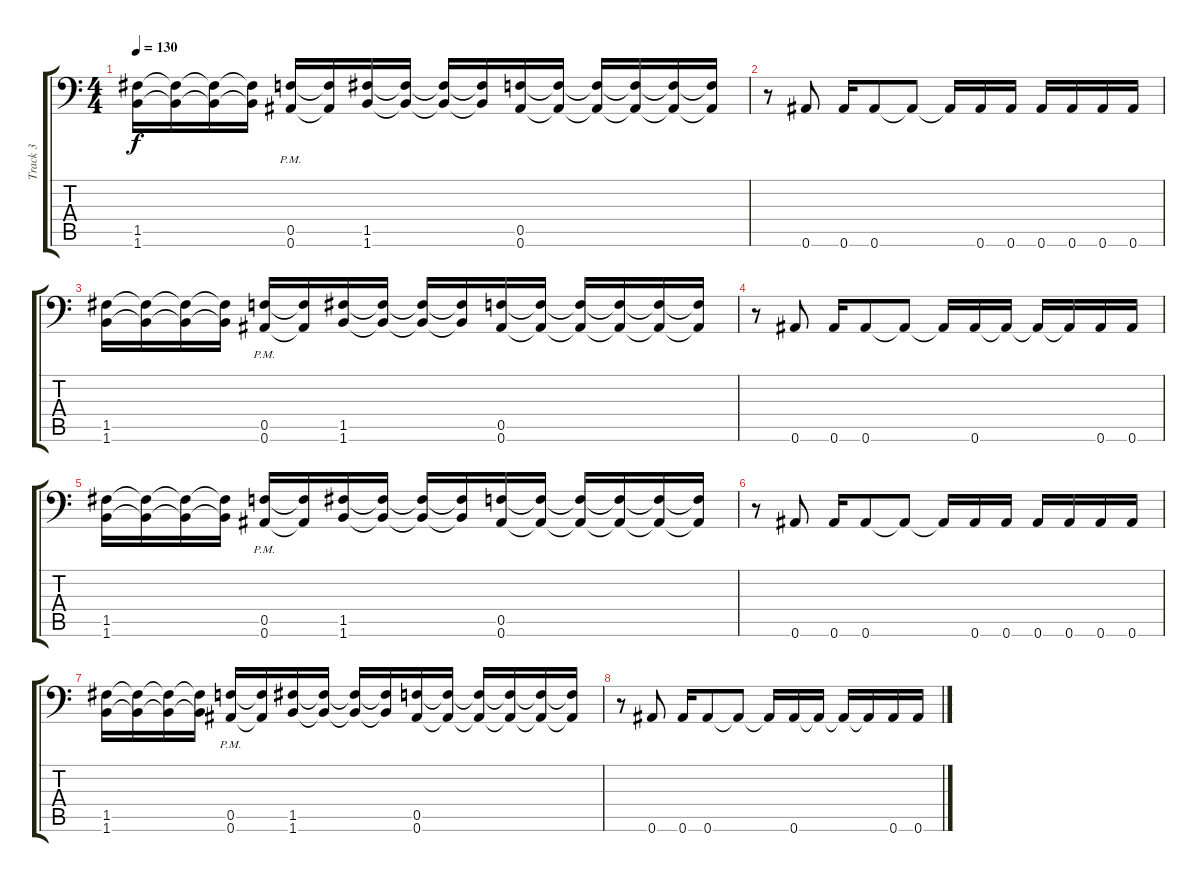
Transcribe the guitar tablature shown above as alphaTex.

\track ("Track 3" "Track 3") {instrument distortionguitar}
\staff {score tabs}
\tuning (C4 G3 Eb3 Bb2 F2 Bb1) {hide}
\ts (4 4)
\tempo 130
\clef f4
\ks c
(1.5 1.6).16{dy f} (1.5{t} 1.6{t}).16 (1.5{t} 1.6{t}).16 (1.5{t} 1.6{t}).16 (0.5{pm} 0.6{pm}).16 (0.5{t} 0.6{t}).16 (1.5 1.6).16 (1.5{t} 1.6{t}).16 (1.5{t} 1.6{t}).16 (1.5{t} 1.6{t}).16 (0.5 0.6).16 (0.5{t} 0.6{t}).16 (0.5{t} 0.6{t}).16 (0.5{t} 0.6{t}).16 (0.5{t} 0.6{t}).16 (0.5{t} 0.6{t}).16 |
r.8 0.6.8 0.6.16 0.6.8 0.6{t}.8 0.6{t}.16 0.6.16 0.6.16 0.6.16 0.6.16 0.6.16 0.6.16 |
(1.5 1.6).16 (1.5{t} 1.6{t}).16 (1.5{t} 1.6{t}).16 (1.5{t} 1.6{t}).16 (0.5{pm} 0.6{pm}).16 (0.5{t} 0.6{t}).16 (1.5 1.6).16 (1.5{t} 1.6{t}).16 (1.5{t} 1.6{t}).16 (1.5{t} 1.6{t}).16 (0.5 0.6).16 (0.5{t} 0.6{t}).16 (0.5{t} 0.6{t}).16 (0.5{t} 0.6{t}).16 (0.5{t} 0.6{t}).16 (0.5{t} 0.6{t}).16 |
r.8 0.6.8 0.6.16 0.6.8 0.6{t}.8 0.6{t}.16 0.6.16 0.6{t}.16 0.6{t}.16 0.6{t}.16 0.6.16 0.6.16 |
(1.5 1.6).16 (1.5{t} 1.6{t}).16 (1.5{t} 1.6{t}).16 (1.5{t} 1.6{t}).16 (0.5{pm} 0.6{pm}).16 (0.5{t} 0.6{t}).16 (1.5 1.6).16 (1.5{t} 1.6{t}).16 (1.5{t} 1.6{t}).16 (1.5{t} 1.6{t}).16 (0.5 0.6).16 (0.5{t} 0.6{t}).16 (0.5{t} 0.6{t}).16 (0.5{t} 0.6{t}).16 (0.5{t} 0.6{t}).16 (0.5{t} 0.6{t}).16 |
r.8 0.6.8 0.6.16 0.6.8 0.6{t}.8 0.6{t}.16 0.6.16 0.6.16 0.6.16 0.6.16 0.6.16 0.6.16 |
(1.5 1.6).16 (1.5{t} 1.6{t}).16 (1.5{t} 1.6{t}).16 (1.5{t} 1.6{t}).16 (0.5{pm} 0.6{pm}).16 (0.5{t} 0.6{t}).16 (1.5 1.6).16 (1.5{t} 1.6{t}).16 (1.5{t} 1.6{t}).16 (1.5{t} 1.6{t}).16 (0.5 0.6).16 (0.5{t} 0.6{t}).16 (0.5{t} 0.6{t}).16 (0.5{t} 0.6{t}).16 (0.5{t} 0.6{t}).16 (0.5{t} 0.6{t}).16 |
r.8 0.6.8 0.6.16 0.6.8 0.6{t}.8 0.6{t}.16 0.6.16 0.6{t}.16 0.6{t}.16 0.6{t}.16 0.6.16 0.6.16
